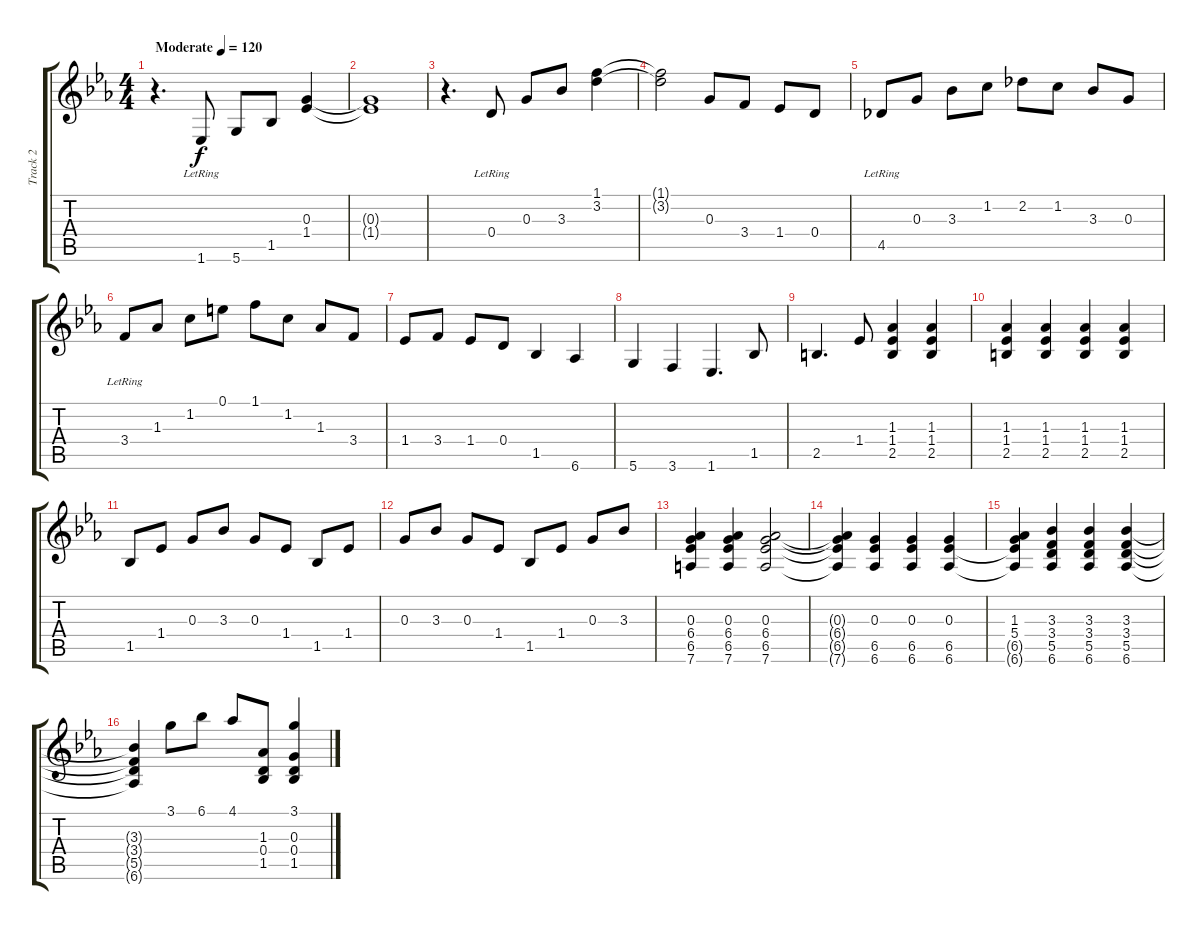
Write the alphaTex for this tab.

\track ("Track 2" "Track 2") {instrument acousticguitarnylon}
\staff {score tabs}
\tuning (E4 B3 G3 D3 A2 D2) {hide}
\ts (4 4)
\tempo (120 "Moderate")
\clef g2
\ks eb
r.4{d dy f instrument acousticguitarnylon} 1.6{lr}.8 5.6.8 1.5.8 (0.3 1.4).4 |
(0.3{t} 1.4{t}).1 |
r.4{d} 0.4{lr}.8 0.3.8 3.3.8 (1.1 3.2).4 |
(1.1{t} 3.2{t}).2 0.3.8 3.4.8 1.4.8 0.4.8 |
4.5{lr}.8 0.3.8 3.3.8 1.2.8 2.2.8 1.2.8 3.3.8 0.3.8 |
3.4{lr}.8 1.3.8 1.2.8 0.1.8 1.1.8 1.2.8 1.3.8 3.4.8 |
1.4.8 3.4.8 1.4.8 0.4.8 1.5.4 6.6.4 |
5.6.4 3.6.4 1.6.4{d} 1.5.8 |
2.5.4{d} 1.4.8 (1.3 1.4 2.5).4 (1.3 1.4 2.5).4 |
(1.3 1.4 2.5).4 (1.3 1.4 2.5).4 (1.3 1.4 2.5).4 (1.3 1.4 2.5).4 |
1.5.8 1.4.8 0.3.8 3.3.8 0.3.8 1.4.8 1.5.8 1.4.8 |
0.3.8 3.3.8 0.3.8 1.4.8 1.5.8 1.4.8 0.3.8 3.3.8 |
(0.3 6.4 6.5 7.6).4 (0.3 6.4 6.5 7.6).4 (0.3 6.4 6.5 7.6).2 |
(0.3{t} 6.4{t} 6.5{t} 7.6{t}).4 (0.3 6.5 6.6).4 (0.3 6.5 6.6).4 (0.3 6.5 6.6).4 |
(1.3 5.4 6.5{t} 6.6{t}).4 (3.3 3.4 5.5 6.6).4 (3.3 3.4 5.5 6.6).4 (3.3 3.4 5.5 6.6).4 |
(3.3{t} 3.4{t} 5.5{t} 6.6{t}).4 3.1.8 6.1.8 4.1.8 (1.3 0.4 1.5).8 (3.1 0.3 0.4 1.5).4
